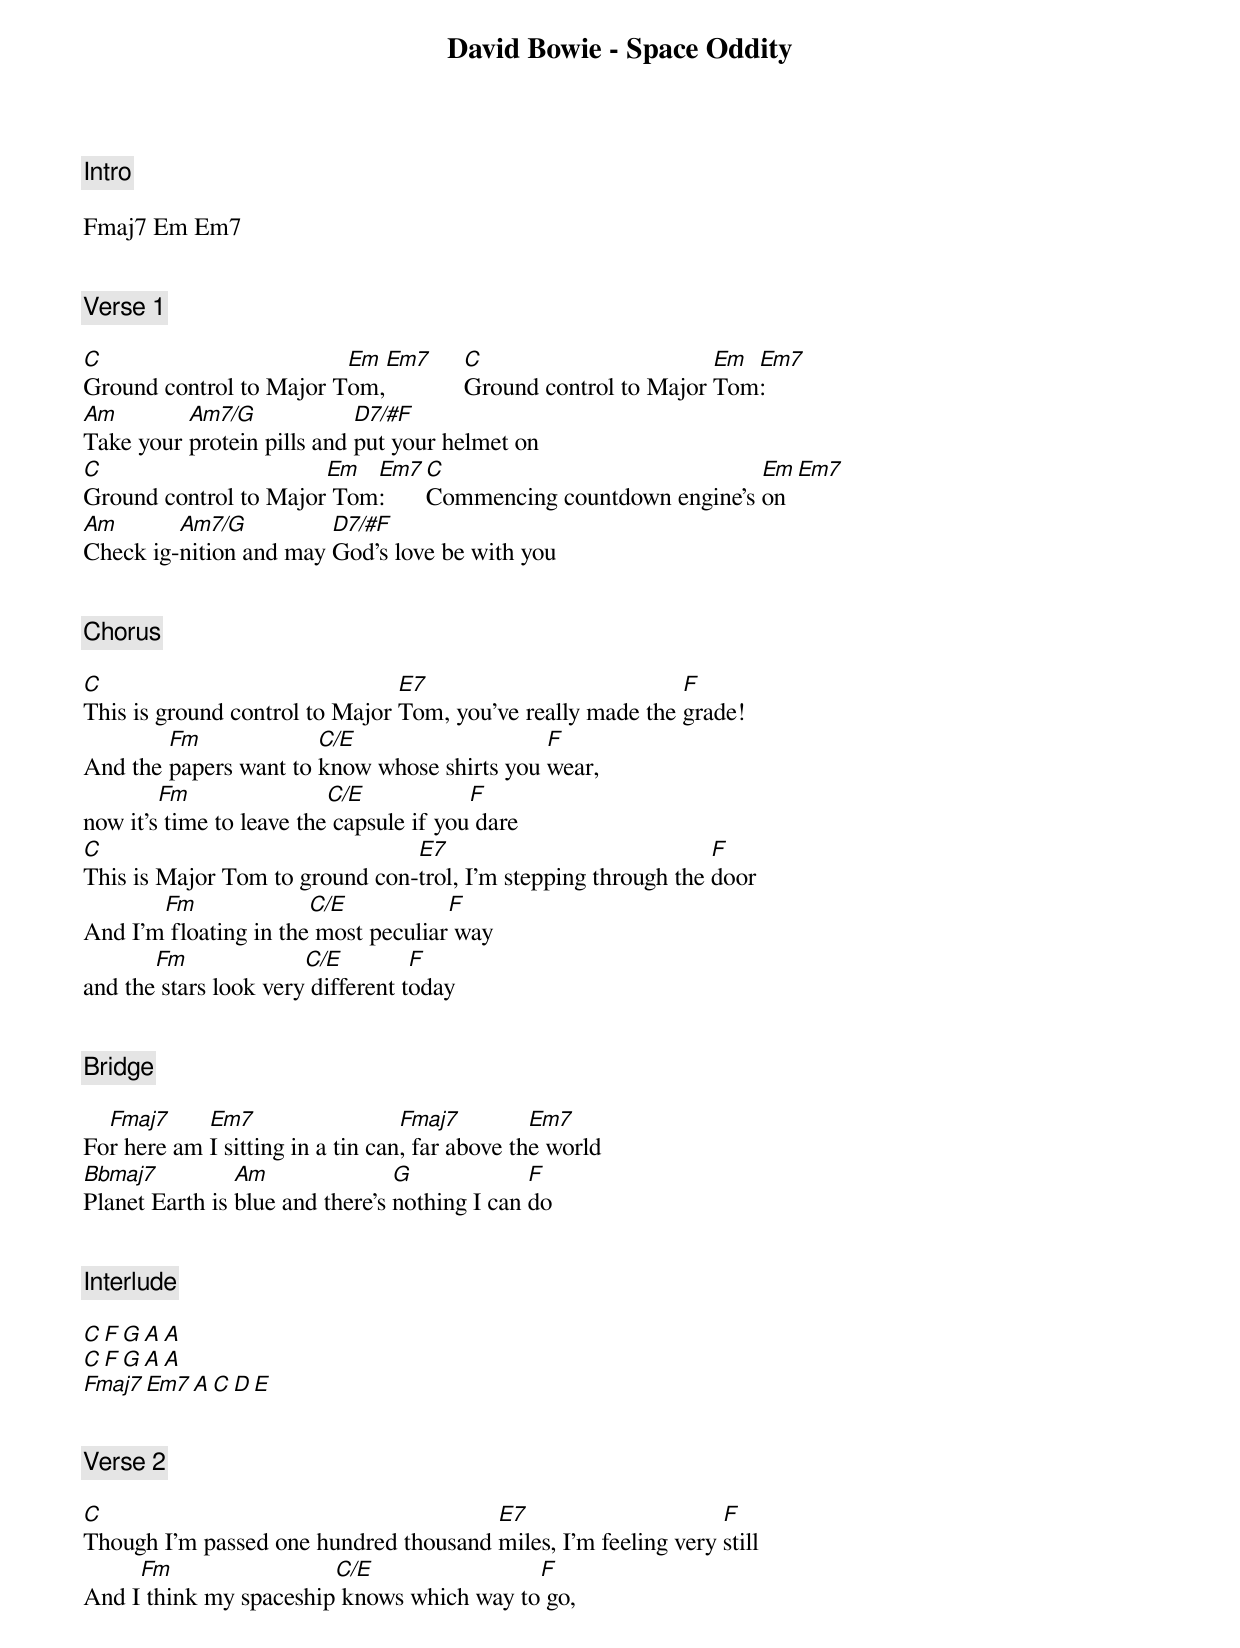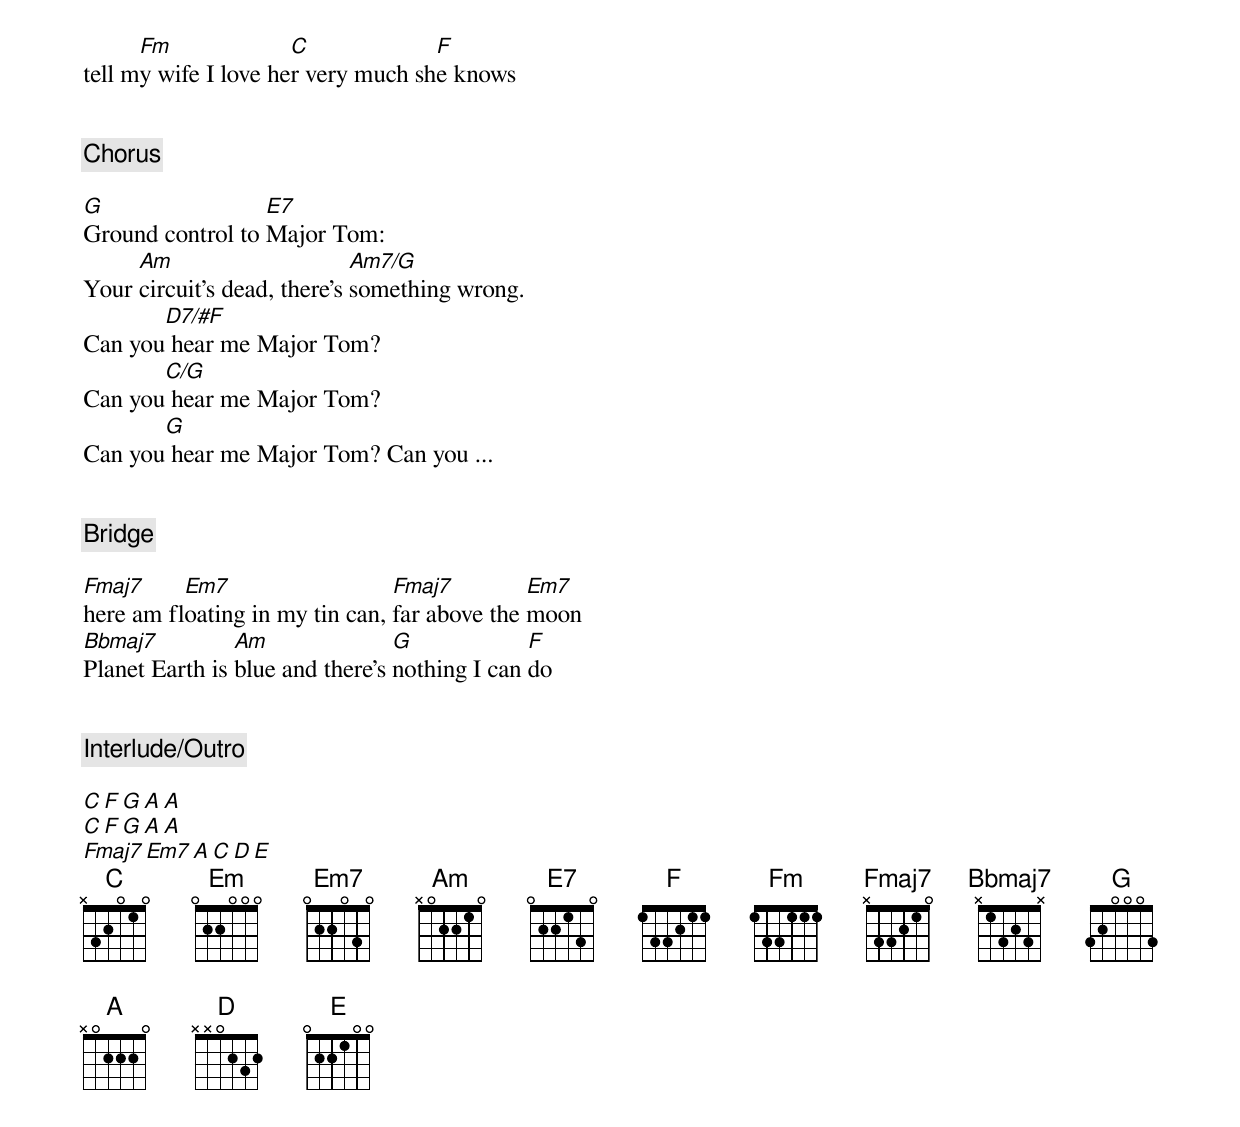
David Bowie - Space Oddity


[Intro]

Fmaj7 Em Em7


[Verse 1]

C                        Em Em7  C                       Em Em7
Ground control to Major Tom,     Ground control to Major Tom:
Am        Am7/G             D7/#F
Take your protein pills and put your helmet on
C                      Em  Em7    C                             Em Em7
Ground control to Major Tom:      Commencing countdown engine's on
Am       Am7/G          D7/#F
Check ig-nition and may God's love be with you


[Chorus]

C                               E7                          F
This is ground control to Major Tom, you've really made the grade!
        Fm             C/E                   F
And the papers want to know whose shirts you wear,
        Fm                C/E            F
now it's time to leave the capsule if you dare
C                               E7                             F
This is Major Tom to ground con-trol, I'm stepping through the door
       Fm              C/E           F
And I'm floating in the most peculiar way
       Fm              C/E         F
and the stars look very different today


[Bridge]

  Fmaj7     Em7                   Fmaj7         Em7
For here am I sitting in a tin can, far above the world
Bbmaj7          Am               G             F
Planet Earth is blue and there's nothing I can do


[Interlude]

C            F            G            A   A
C            F            G            A   A
Fmaj7        Em7          A       C       D       E


[Verse 2]

C                                      E7                      F
Though I'm passed one hundred thousand miles, I'm feeling very still
     Fm                 C/E                F
And I think my spaceship knows which way to go,
      Fm              C             F
tell my wife I love her very much she knows


[Chorus]

G                 E7
Ground control to Major Tom:
     Am                      Am7/G
Your circuit's dead, there's something wrong.
       D7/#F
Can you hear me Major Tom?
       C/G
Can you hear me Major Tom?
       G
Can you hear me Major Tom? Can you ...


[Bridge]

Fmaj7     Em7                   Fmaj7         Em7
here am floating in my tin can, far above the moon
Bbmaj7          Am               G             F
Planet Earth is blue and there's nothing I can do


[Interlude/Outro]

C            F            G            A   A
C            F            G            A   A
Fmaj7        Em7          A       C       D       E
